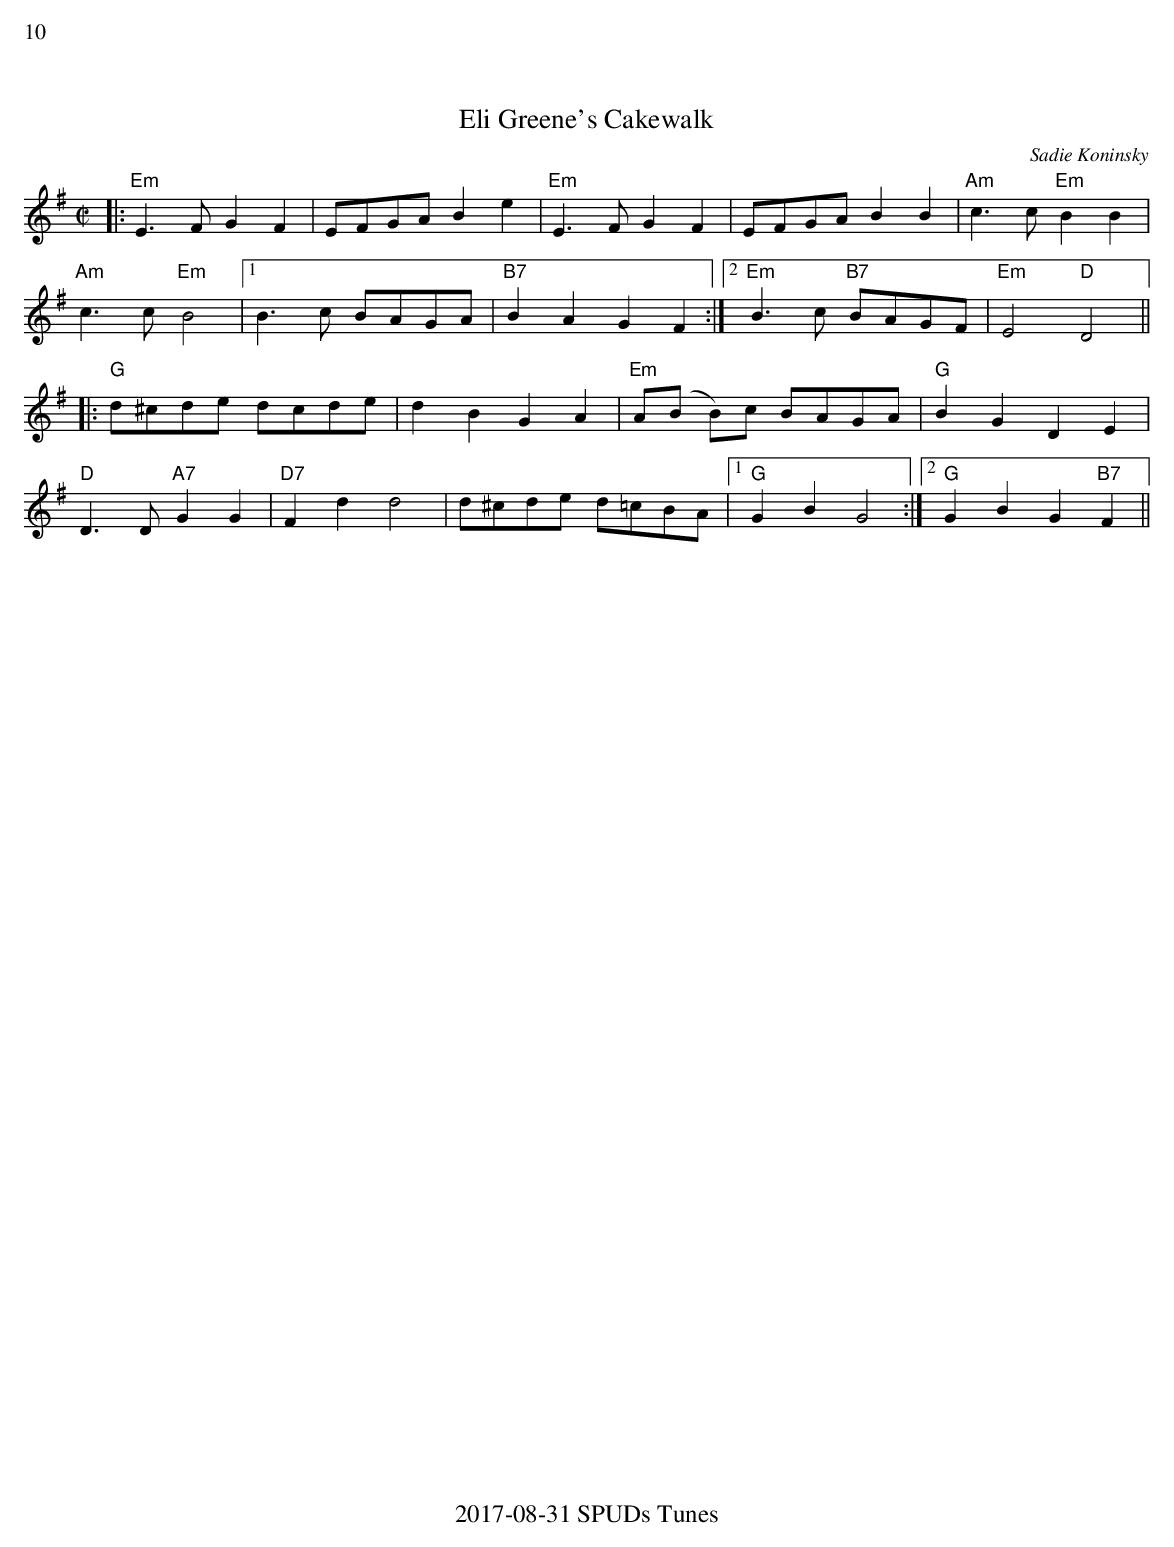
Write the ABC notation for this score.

X:1
%%text 10
T:Eli Greene's Cakewalk
C:Sadie Koninsky
M:C|
L:1/8
K:G
|:"Em"E3FG2F2|EFGAB2e2|"Em"E3FG2F2|EFGAB2B2|"Am"c3c"Em"B2B2|
"Am"c3c"Em"B4|1B3c BAGA|"B7"B2A2G2F2:|2"Em"B3c "B7"BAGF|"Em"E4"D"D4||
|:"G"d^cde dcde|d2B2G2A2|"Em"A(B B)c BAGA|"G"B2G2D2E2|
"D"D3D"A7"G2G2|"D7"F2d2d4|d^cde d=cBA|1"G"G2B2G4:|2"G"G2B2G2"B7"F2||
